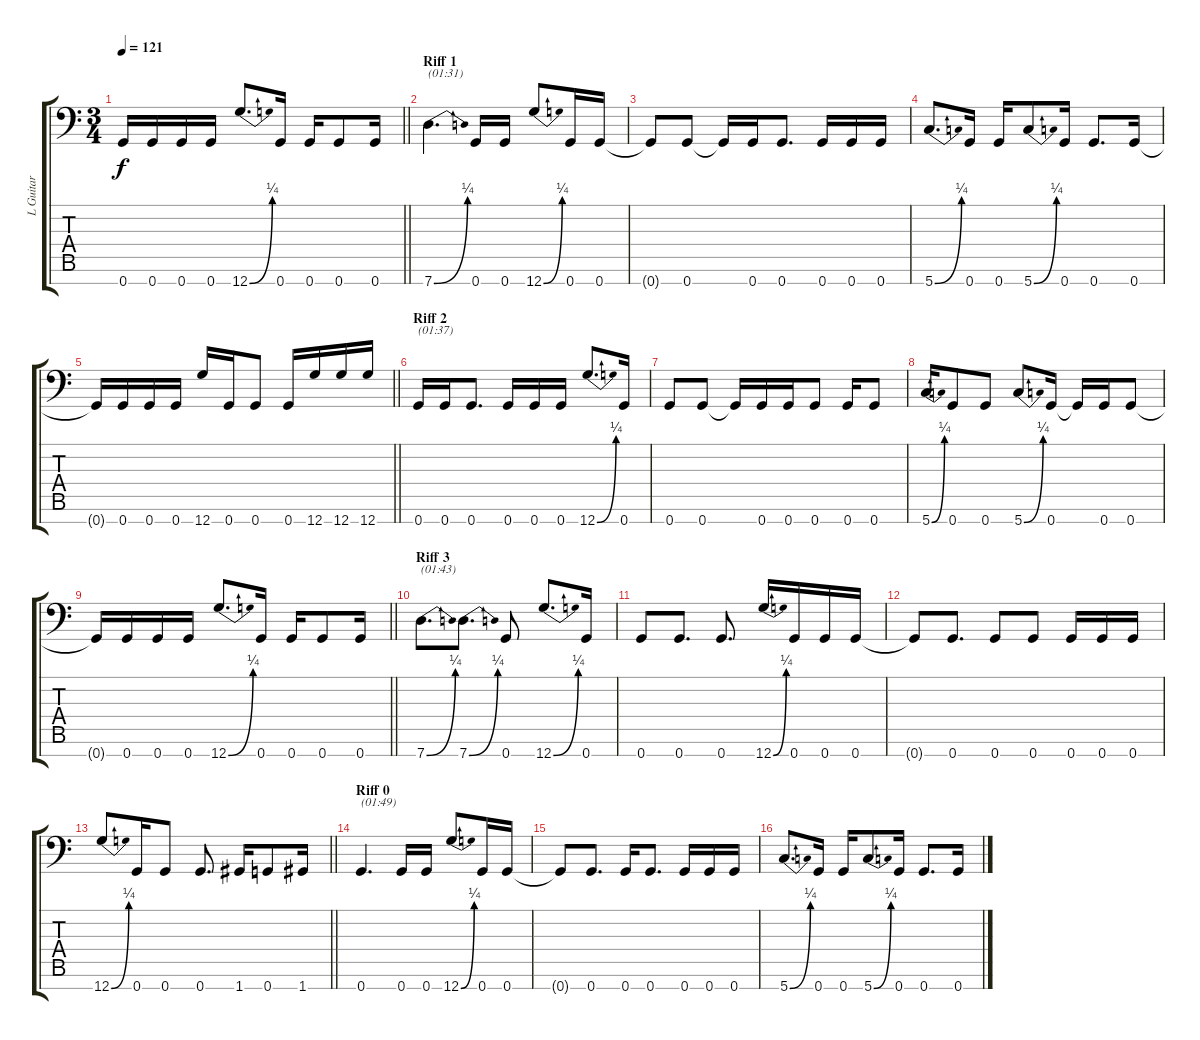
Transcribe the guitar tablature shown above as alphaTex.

\track ("L Guitar" "L Guitar") {instrument distortionguitar}
\staff {score tabs}
\tuning (D4 A3 F3 C3 G2 D2 G1) {hide}
\ts (3 4)
\tempo 121
\clef f4
\barLineRight lightlight
\ks c
0.7{t}.16{dy f} 0.7.16 0.7.16 0.7.16 12.7{be (bend 0 0 60 1)}.8{d} 0.7.16 0.7.16 0.7.8 0.7.16 |
\section ("" "Riff 1")
7.7{be (bend 0 0 60 1)}.4{d txt "(01:31)"} 0.7.16 0.7.16 12.7{be (bend 0 0 60 1)}.8 0.7.16 0.7.16 |
0.7{t}.8 0.7.8 0.7{t}.16 0.7.16 0.7.8{d} 0.7.16 0.7.16 0.7.16 |
5.7{be (bend 0 0 60 1)}.8{d} 0.7.16 0.7.16 5.7{be (bend 0 0 60 1)}.8 0.7.16 0.7.8{d} 0.7.16 |
\barLineRight lightlight
0.7{t}.16 0.7.16 0.7.16 0.7.16 12.7.16 0.7.16 0.7.8 0.7.16 12.7.16 12.7.16 12.7.16 |
\section ("" "Riff 2")
0.7.16{txt "(01:37)"} 0.7.16 0.7.8{d} 0.7.16 0.7.16 0.7.16 12.7{be (bend 0 0 60 1)}.8{d} 0.7.16 |
0.7.8 0.7.8 0.7{t}.16 0.7.16 0.7.16 0.7.8 0.7.16 0.7.8 |
5.7{be (bend 0 0 60 1)}.16 0.7.8 0.7.8 5.7{be (bend 0 0 60 1)}.8 0.7.16 0.7{t}.16 0.7.16 0.7.8 |
\barLineRight lightlight
0.7{t}.16 0.7.16 0.7.16 0.7.16 12.7{be (bend 0 0 60 1)}.8{d} 0.7.16 0.7.16 0.7.8 0.7.16 |
\section ("" "Riff 3")
7.7{be (bend 0 0 60 1)}.8{d txt "(01:43)"} 7.7{be (bend 0 0 60 1)}.8{d} 0.7.8 12.7{be (bend 0 0 60 1)}.8{d} 0.7.16 |
0.7.8 0.7.8{d} 0.7.8{d} 12.7{be (bend 0 0 60 1)}.16 0.7.16 0.7.16 0.7.16 |
0.7{t}.8 0.7.8{d} 0.7.8 0.7.8 0.7.16 0.7.16 0.7.16 |
\barLineRight lightlight
12.7{be (bend 0 0 60 1)}.8 0.7.16 0.7.8 0.7.8{d} 1.7.16 0.7.8 1.7.16 |
\section ("" "Riff 0")
0.7.4{d txt "(01:49)"} 0.7.16 0.7.16 12.7{be (bend 0 0 60 1)}.8 0.7.16 0.7.16 |
0.7{t}.8 0.7.8{d} 0.7.16 0.7.8{d} 0.7.16 0.7.16 0.7.16 |
5.7{be (bend 0 0 60 1)}.8{d} 0.7.16 0.7.16 5.7{be (bend 0 0 60 1)}.8 0.7.16 0.7.8{d} 0.7.16
